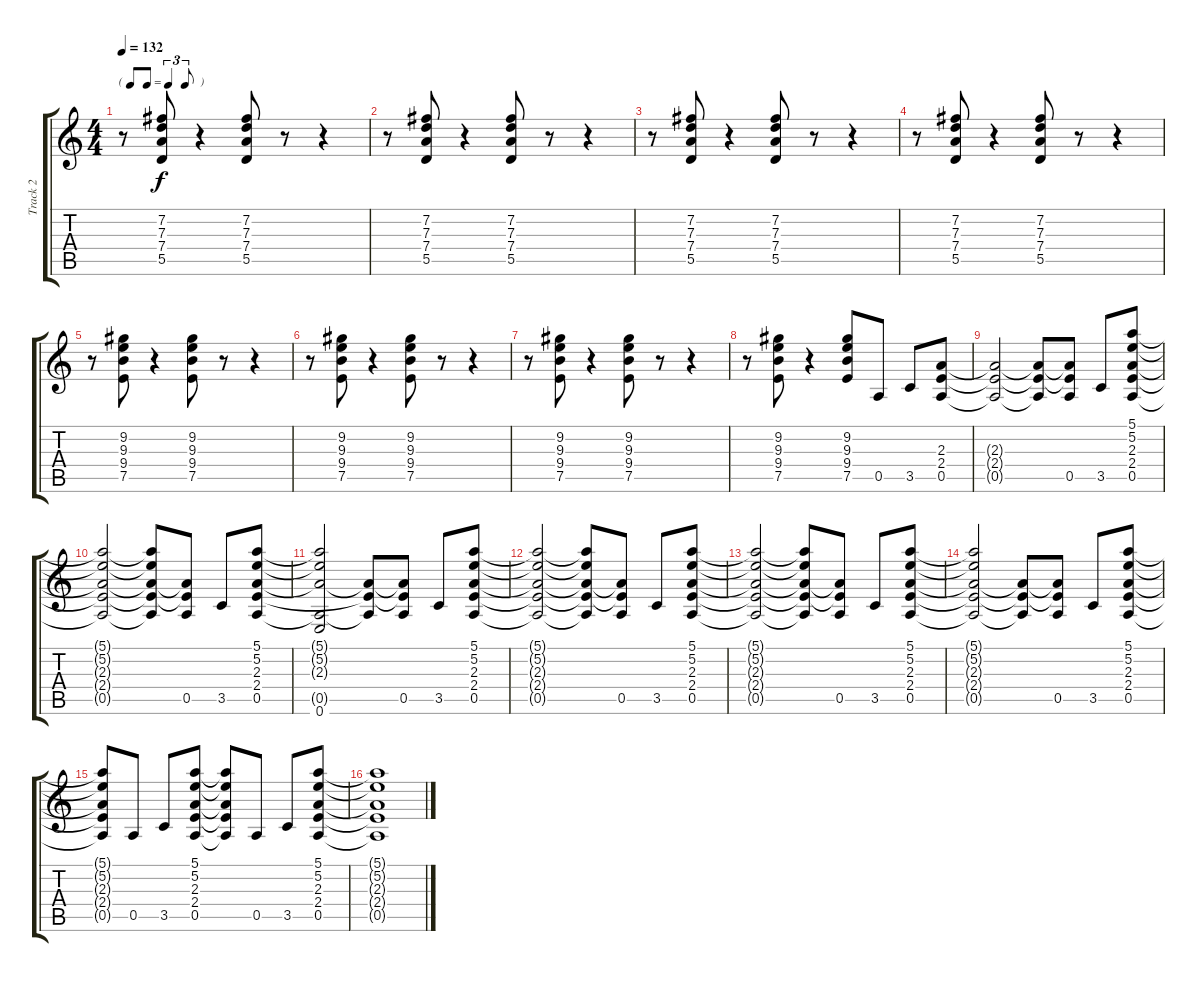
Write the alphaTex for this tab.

\track ("Track 2" "Track 2") {instrument overdrivenguitar}
\staff {score tabs}
\tuning (E4 B3 G3 D3 A2 E2) {hide}
\ts (4 4)
\tf triplet8th
\tempo 132
\clef g2
\ks c
r.8{dy f} (7.2 7.3 7.4 5.5).8 r.4 (7.2 7.3 7.4 5.5).8 r.8 r.4 |
r.8 (7.2 7.3 7.4 5.5).8 r.4 (7.2 7.3 7.4 5.5).8 r.8 r.4 |
r.8 (7.2 7.3 7.4 5.5).8 r.4 (7.2 7.3 7.4 5.5).8 r.8 r.4 |
r.8 (7.2 7.3 7.4 5.5).8 r.4 (7.2 7.3 7.4 5.5).8 r.8 r.4 |
r.8 (9.2 9.3 9.4 7.5).8 r.4 (9.2 9.3 9.4 7.5).8 r.8 r.4 |
r.8 (9.2 9.3 9.4 7.5).8 r.4 (9.2 9.3 9.4 7.5).8 r.8 r.4 |
r.8 (9.2 9.3 9.4 7.5).8 r.4 (9.2 9.3 9.4 7.5).8 r.8 r.4 |
r.8 (9.2 9.3 9.4 7.5).8 r.4 (9.2 9.3 9.4 7.5).8 0.5.8 3.5.8 (2.3 2.4 0.5).8 |
(2.3{t} 2.4{t} 0.5{t}).2 (2.3{t} 2.4{t} 0.5{t}).8 (2.3{t} 2.4{t} 0.5).8 3.5.8 (5.1 5.2 2.3 2.4 0.5).8 |
(5.1{t} 5.2{t} 2.3{t} 2.4{t} 0.5{t}).2 (5.1{t} 5.2{t} 2.3{t} 2.4{t} 0.5{t}).8 (2.3{t} 2.4{t} 0.5).8 3.5.8 (5.1 5.2 2.3 2.4 0.5).8 |
(5.1{t} 5.2{t} 2.3{t} 0.5{t} 0.6).2 (2.3{t} 2.4{t} 0.5{t}).8 (2.3{t} 2.4{t} 0.5).8 3.5.8 (5.1 5.2 2.3 2.4 0.5).8 |
(5.1{t} 5.2{t} 2.3{t} 2.4{t} 0.5{t}).2 (5.1{t} 5.2{t} 2.3{t} 2.4{t} 0.5{t}).8 (2.3{t} 2.4{t} 0.5).8 3.5.8 (5.1 5.2 2.3 2.4 0.5).8 |
(5.1{t} 5.2{t} 2.3{t} 2.4{t} 0.5{t}).2 (5.1{t} 5.2{t} 2.3{t} 2.4{t} 0.5{t}).8 (2.3{t} 2.4{t} 0.5).8 3.5.8 (5.1 5.2 2.3 2.4 0.5).8 |
(5.1{t} 5.2{t} 2.3{t} 2.4{t} 0.5{t}).2 (2.3{t} 2.4{t} 0.5{t}).8 (2.3{t} 2.4{t} 0.5).8 3.5.8 (5.1 5.2 2.3 2.4 0.5).8 |
(5.1{t} 5.2{t} 2.3{t} 2.4{t} 0.5{t}).8 0.5.8 3.5.8 (5.1 5.2 2.3 2.4 0.5).8 (5.1{t} 5.2{t} 2.3{t} 2.4{t} 0.5{t}).8 0.5.8 3.5.8 (5.1 5.2 2.3 2.4 0.5).8 |
(5.1{t} 5.2{t} 2.3{t} 2.4{t} 0.5{t}).1
